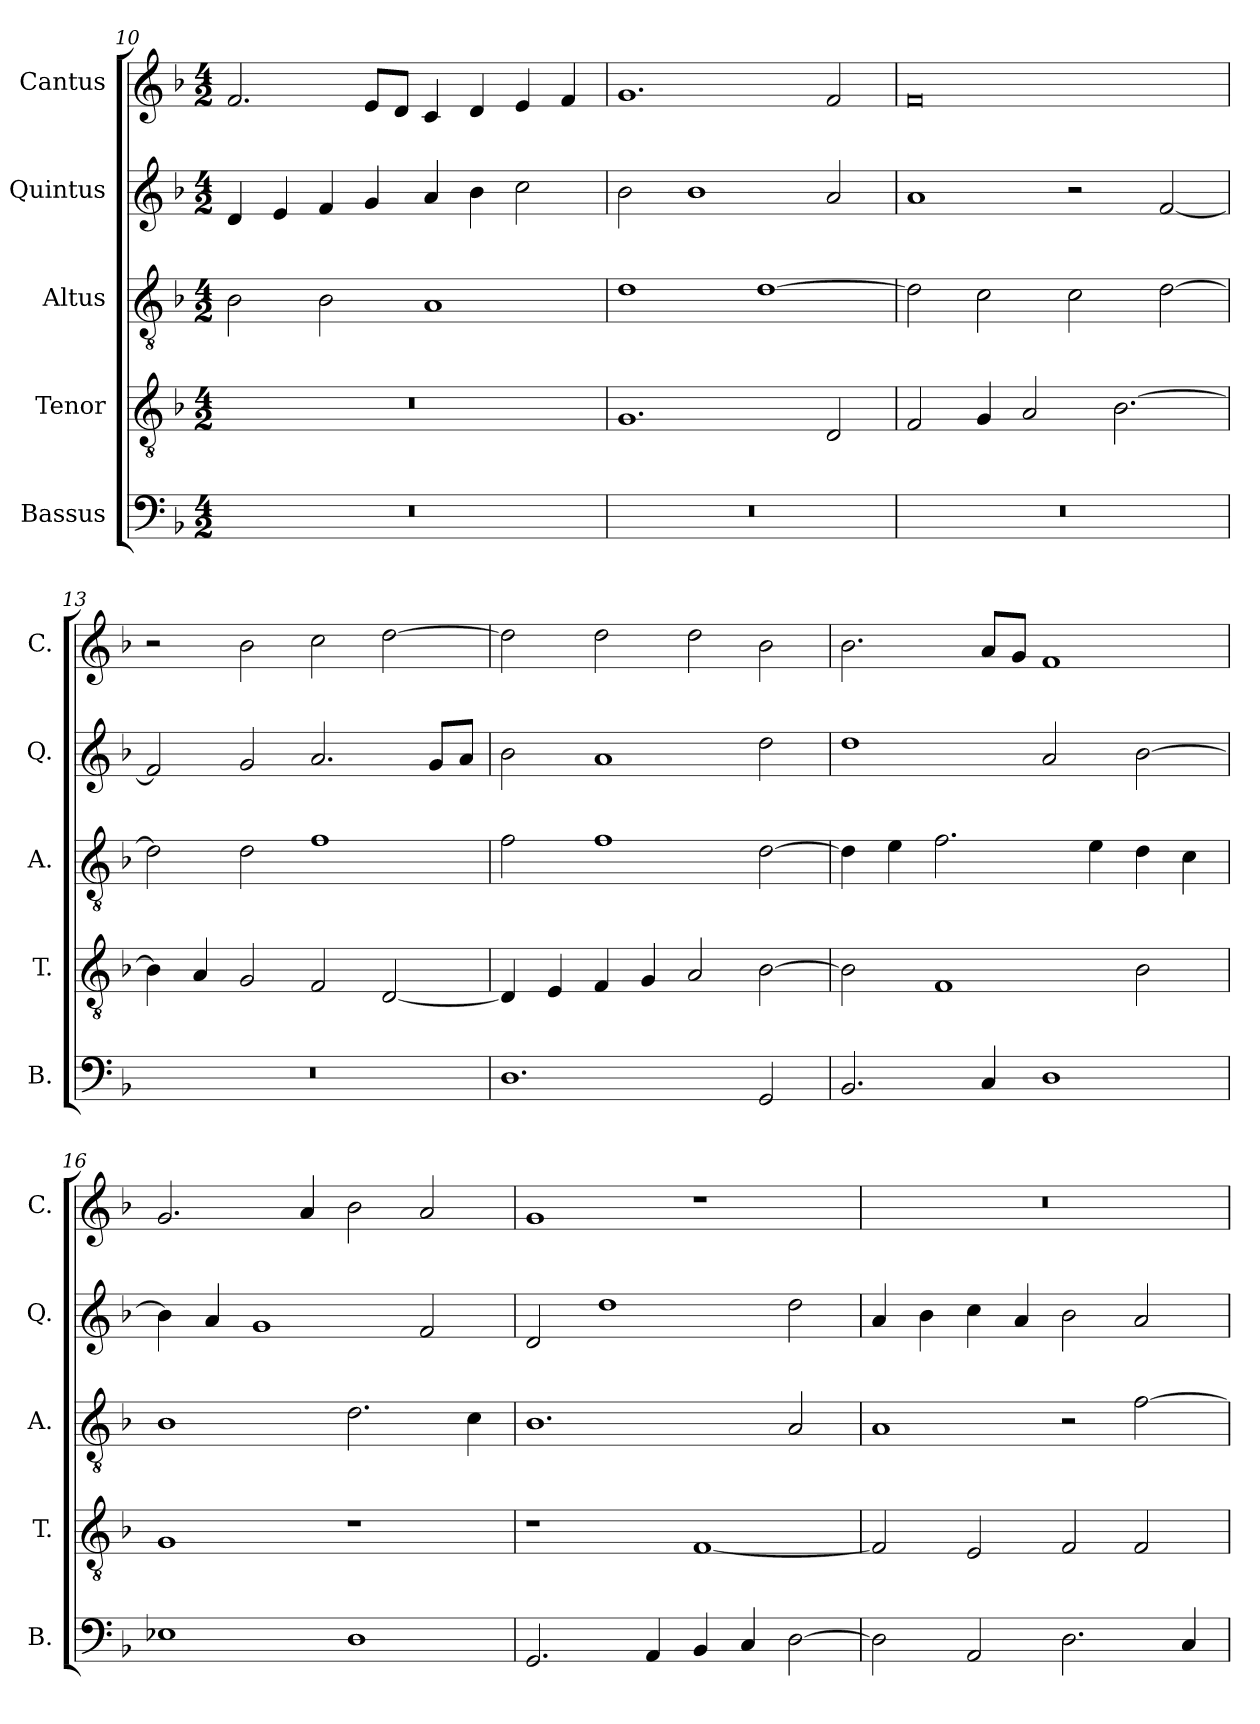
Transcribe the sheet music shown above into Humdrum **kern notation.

**kern	**kern	**kern	**kern	**kern
*part5	*part4	*part3	*part2	*part1
*staff5	*staff4	*staff3	*staff2	*staff1
*I"Bassus	*I"Tenor	*I"Altus	*I"Quintus	*I"Cantus
*I'B.	*I'T.	*I'A.	*I'Q.	*I'C.
*clefF4	*clefGv2	*clefGv2	*clefG2	*clefG2
*k[b-]	*k[b-]	*k[b-]	*k[b-]	*k[b-]
*F:	*F:	*F:	*F:	*F:
*M4/2	*M4/2	*M4/2	*M4/2	*M4/2
=10	=10	=10	=10	=10
0r	0r	2B-\	4d/	2.f/
.	.	.	4e/	.
.	.	2B-\	4f/	.
.	.	.	4g/	8e/L
.	.	.	.	8d/J
.	.	1A	4a/	4c/
.	.	.	4b-\	4d/
.	.	.	2cc\	4e/
.	.	.	.	4f/
=11	=11	=11	=11	=11
0r	1.G	1d	2b-\	1.g
.	.	.	1b-	.
.	.	[1d	.	.
.	2D/	.	2a/	2f/
=12	=12	=12	=12	=12
0r	2F/	2d\]	1a	0f
.	4G/	2c\	.	.
.	2A/	.	.	.
.	.	2c\	2r	.
.	[2.B-\	.	.	.
.	.	[2d\	[2f/	.
=13	=13	=13	=13	=13
0r	4B-\]	2d\]	2f/]	2r
.	4A/	.	.	.
.	2G/	2d\	2g/	2b-\
.	2F/	1f	2.a/	2cc\
.	[2D/	.	.	[2dd\
.	.	.	8g/L	.
.	.	.	8a/J	.
=14	=14	=14	=14	=14
1.D	4D/]	2f\	2b-\	2dd\]
.	4E/	.	.	.
.	4F/	1f	1a	2dd\
.	4G/	.	.	.
.	2A/	.	.	2dd\
2GG/	[2B-\	[2d\	2dd\	2b-\
=15	=15	=15	=15	=15
2.BB-/	2B-\]	4d\]	1dd	2.b-\
.	.	4e\	.	.
.	1F	2.f\	.	.
4C/	.	.	.	8a/L
.	.	.	.	8g/J
1D	.	.	2a/	1f
.	.	4e\	.	.
.	2B-\	4d\	[2b-\	.
.	.	4c\	.	.
=16	=16	=16	=16	=16
1E-X	1G	1B-	4b-\]	2.g/
.	.	.	4a/	.
.	.	.	1g	.
.	.	.	.	4a/
1D	1r	2.d\	.	2b-\
.	.	.	2f/	2a/
.	.	4c\	.	.
=17	=17	=17	=17	=17
2.GG/	1r	1.B-	2d/	1g
.	.	.	1dd	.
4AA/	.	.	.	.
4BB-/	[1F	.	.	1r
4C/	.	.	.	.
[2D\	.	2A/	2dd\	.
=18	=18	=18	=18	=18
2D\]	2F/]	1A	4a/	0r
.	.	.	4b-\	.
2AA/	2E/	.	4cc\	.
.	.	.	4a/	.
2.D\	2F/	2r	2b-\	.
.	2F/	[2f\	2a/	.
4C/	.	.	.	.
=	=	=	=	=
*-	*-	*-	*-	*-
